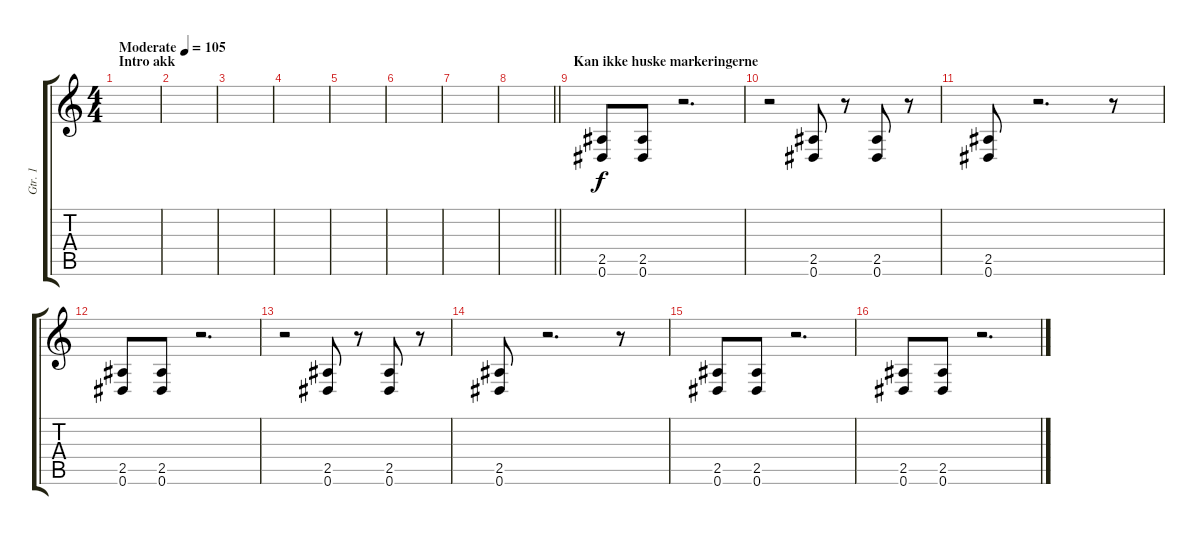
\track ("Gtr. 1" "Gtr. 1") {instrument distortionguitar}
\staff {score tabs}
\tuning (Eb4 Bb3 Gb3 Db3 Ab2 Eb2) {hide}
\ts (4 4)
\section ("" "Intro akk")
\tempo (105 "Moderate")
\clef g2
\ks c
|
|
|
|
|
|
|
\barLineRight lightlight
|
\section ("" "Kan ikke huske markeringerne")
(2.5 0.6).8 (2.5 0.6).8 r.2{d} |
r.2 (2.5 0.6).8 r.8 (2.5 0.6).8 r.8 |
(2.5 0.6).8 r.2{d} r.8 |
(2.5 0.6).8 (2.5 0.6).8 r.2{d} |
r.2 (2.5 0.6).8 r.8 (2.5 0.6).8 r.8 |
(2.5 0.6).8 r.2{d} r.8 |
(2.5 0.6).8 (2.5 0.6).8 r.2{d} |
(2.5 0.6).8 (2.5 0.6).8 r.2{d}
